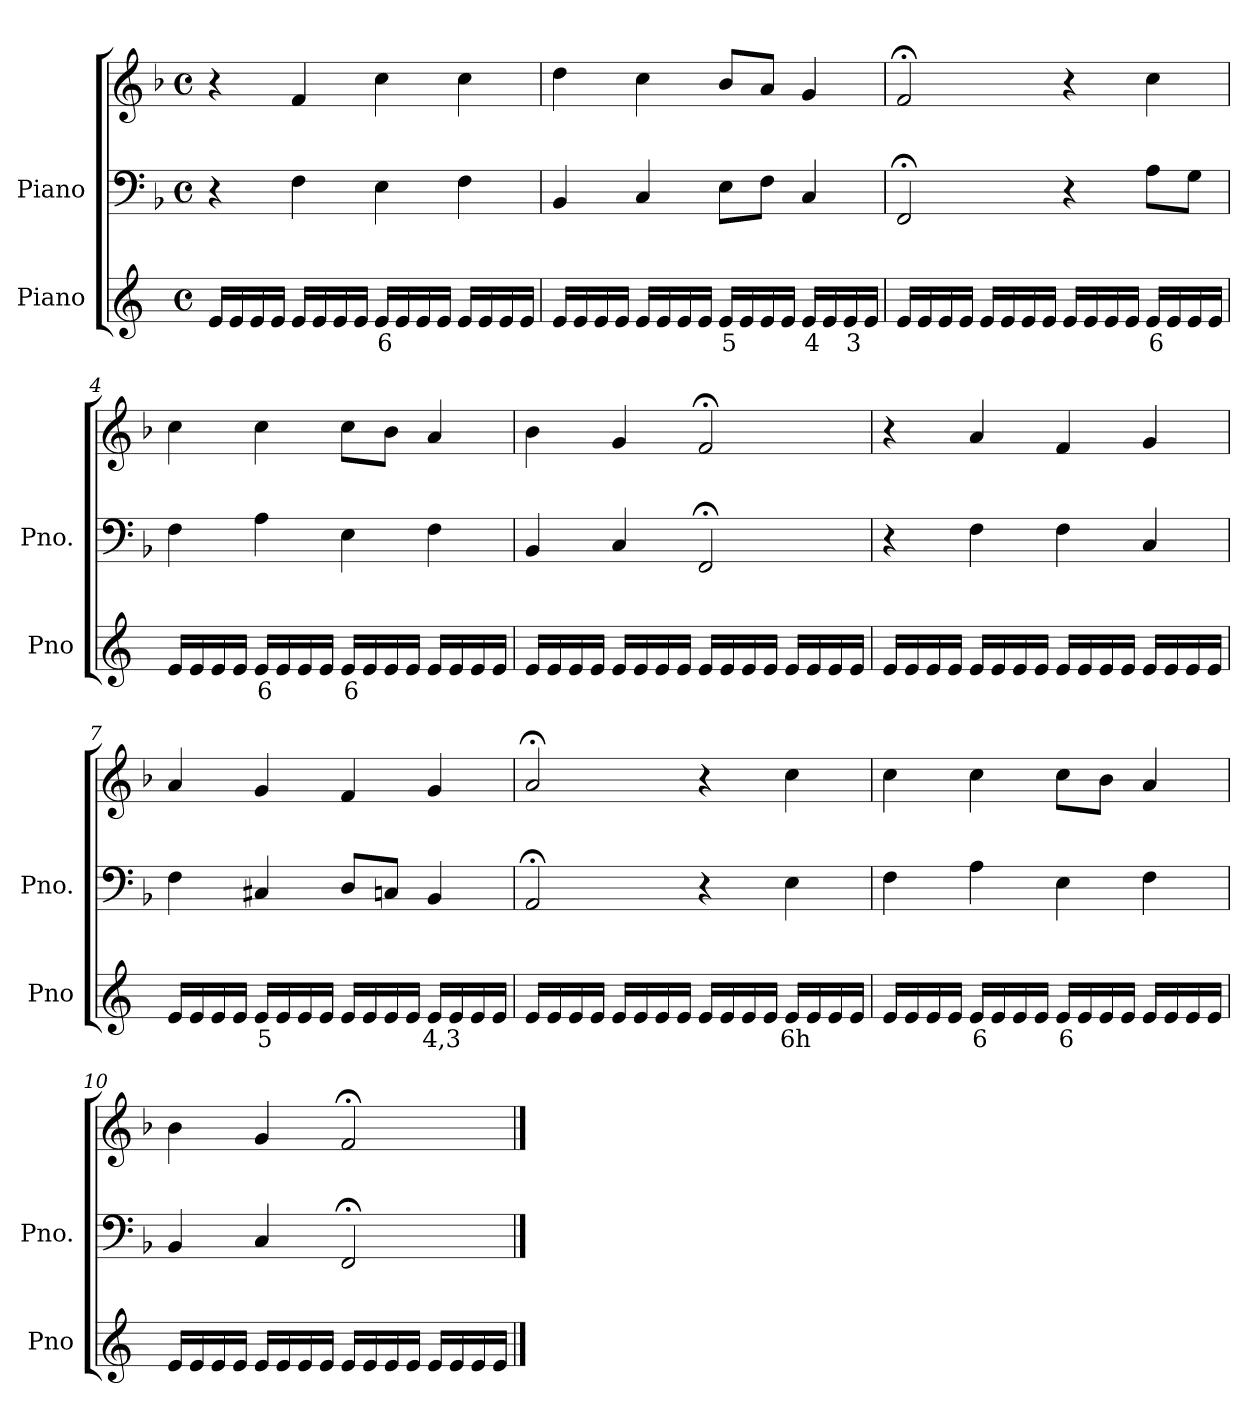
**kern	**text	**kern	**kern
*part2	*part2	*part1	*part1
*staff3	*staff3	*staff2	*staff1
*I"Piano	*	*I"Piano	*
*I'Pno	*	*I'Pno.	*
*clefG2	*	*clefF4	*clefG2
*k[]	*	*k[b-]	*k[b-]
*M4/4	*	*M4/4	*M4/4
*met(c)	*	*met(c)	*met(c)
=1	=1	=1	=1
16e/LL	.	4r	4r
16e/	.	.	.
16e/	.	.	.
16e/JJ	.	.	.
16e/LL	.	4F\	4f/
16e/	.	.	.
16e/	.	.	.
16e/JJ	.	.	.
!	!LO:LY:b	!	!
16e/LL	6	4E\	4cc\
16e/	.	.	.
16e/	.	.	.
16e/JJ	.	.	.
16e/LL	.	4F\	4cc\
16e/	.	.	.
16e/	.	.	.
16e/JJ	.	.	.
=2	=2	=2	=2
16e/LL	.	4BB-/	4dd\
16e/	.	.	.
16e/	.	.	.
16e/JJ	.	.	.
16e/LL	.	4C/	4cc\
16e/	.	.	.
16e/	.	.	.
16e/JJ	.	.	.
!	!LO:LY:b	!	!
16e/LL	5	8E\L	8b-/L
16e/	.	.	.
16e/	.	8F\J	8a/J
16e/JJ	.	.	.
!	!LO:LY:b	!	!
16e/LL	4	4C/	4g/
16e/	.	.	.
!	!LO:LY:b	!	!
16e/	3	.	.
16e/JJ	.	.	.
=3	=3	=3	=3
16e/LL	.	2FF;</	2f;</
16e/	.	.	.
16e/	.	.	.
16e/JJ	.	.	.
16e/LL	.	.	.
16e/	.	.	.
16e/	.	.	.
16e/JJ	.	.	.
16e/LL	.	4r	4r
16e/	.	.	.
16e/	.	.	.
16e/JJ	.	.	.
!	!LO:LY:b	!	!
16e/LL	6	8A\L	4cc\
16e/	.	.	.
16e/	.	8G\J	.
16e/JJ	.	.	.
=4	=4	=4	=4
16e/LL	.	4F\	4cc\
16e/	.	.	.
16e/	.	.	.
16e/JJ	.	.	.
!	!LO:LY:b	!	!
16e/LL	6	4A\	4cc\
16e/	.	.	.
16e/	.	.	.
16e/JJ	.	.	.
!	!LO:LY:b	!	!
16e/LL	6	4E\	8cc\L
16e/	.	.	.
16e/	.	.	8b-\J
16e/JJ	.	.	.
16e/LL	.	4F\	4a/
16e/	.	.	.
16e/	.	.	.
16e/JJ	.	.	.
=5	=5	=5	=5
16e/LL	.	4BB-/	4b-\
16e/	.	.	.
16e/	.	.	.
16e/JJ	.	.	.
16e/LL	.	4C/	4g/
16e/	.	.	.
16e/	.	.	.
16e/JJ	.	.	.
16e/LL	.	2FF;</	2f;</
16e/	.	.	.
16e/	.	.	.
16e/JJ	.	.	.
16e/LL	.	.	.
16e/	.	.	.
16e/	.	.	.
16e/JJ	.	.	.
=6	=6	=6	=6
16e/LL	.	4r	4r
16e/	.	.	.
16e/	.	.	.
16e/JJ	.	.	.
16e/LL	.	4F\	4a/
16e/	.	.	.
16e/	.	.	.
16e/JJ	.	.	.
16e/LL	.	4F\	4f/
16e/	.	.	.
16e/	.	.	.
16e/JJ	.	.	.
16e/LL	.	4C/	4g/
16e/	.	.	.
16e/	.	.	.
16e/JJ	.	.	.
=7	=7	=7	=7
16e/LL	.	4F\	4a/
16e/	.	.	.
16e/	.	.	.
16e/JJ	.	.	.
!	!LO:LY:b	!	!
16e/LL	5	4C#X/	4g/
16e/	.	.	.
16e/	.	.	.
16e/JJ	.	.	.
16e/LL	.	8D/L	4f/
16e/	.	.	.
16e/	.	8Cn/J	.
16e/JJ	.	.	.
!	!LO:LY:b	!	!
16e/LL	4,3	4BB-/	4g/
16e/	.	.	.
16e/	.	.	.
16e/JJ	.	.	.
=8	=8	=8	=8
16e/LL	.	2AA;</	2a;</
16e/	.	.	.
16e/	.	.	.
16e/JJ	.	.	.
16e/LL	.	.	.
16e/	.	.	.
16e/	.	.	.
16e/JJ	.	.	.
16e/LL	.	4r	4r
16e/	.	.	.
16e/	.	.	.
16e/JJ	.	.	.
!	!LO:LY:b	!	!
16e/LL	6h	4E\	4cc\
16e/	.	.	.
16e/	.	.	.
16e/JJ	.	.	.
=9	=9	=9	=9
16e/LL	.	4F\	4cc\
16e/	.	.	.
16e/	.	.	.
16e/JJ	.	.	.
!	!LO:LY:b	!	!
16e/LL	6	4A\	4cc\
16e/	.	.	.
16e/	.	.	.
16e/JJ	.	.	.
!	!LO:LY:b	!	!
16e/LL	6	4E\	8cc\L
16e/	.	.	.
16e/	.	.	8b-\J
16e/JJ	.	.	.
16e/LL	.	4F\	4a/
16e/	.	.	.
16e/	.	.	.
16e/JJ	.	.	.
=10	=10	=10	=10
16e/LL	.	4BB-/	4b-\
16e/	.	.	.
16e/	.	.	.
16e/JJ	.	.	.
16e/LL	.	4C/	4g/
16e/	.	.	.
16e/	.	.	.
16e/JJ	.	.	.
16e/LL	.	2FF;</	2f;</
16e/	.	.	.
16e/	.	.	.
16e/JJ	.	.	.
16e/LL	.	.	.
16e/	.	.	.
16e/	.	.	.
16e/JJ	.	.	.
==	==	==	==
*-	*-	*-	*-
